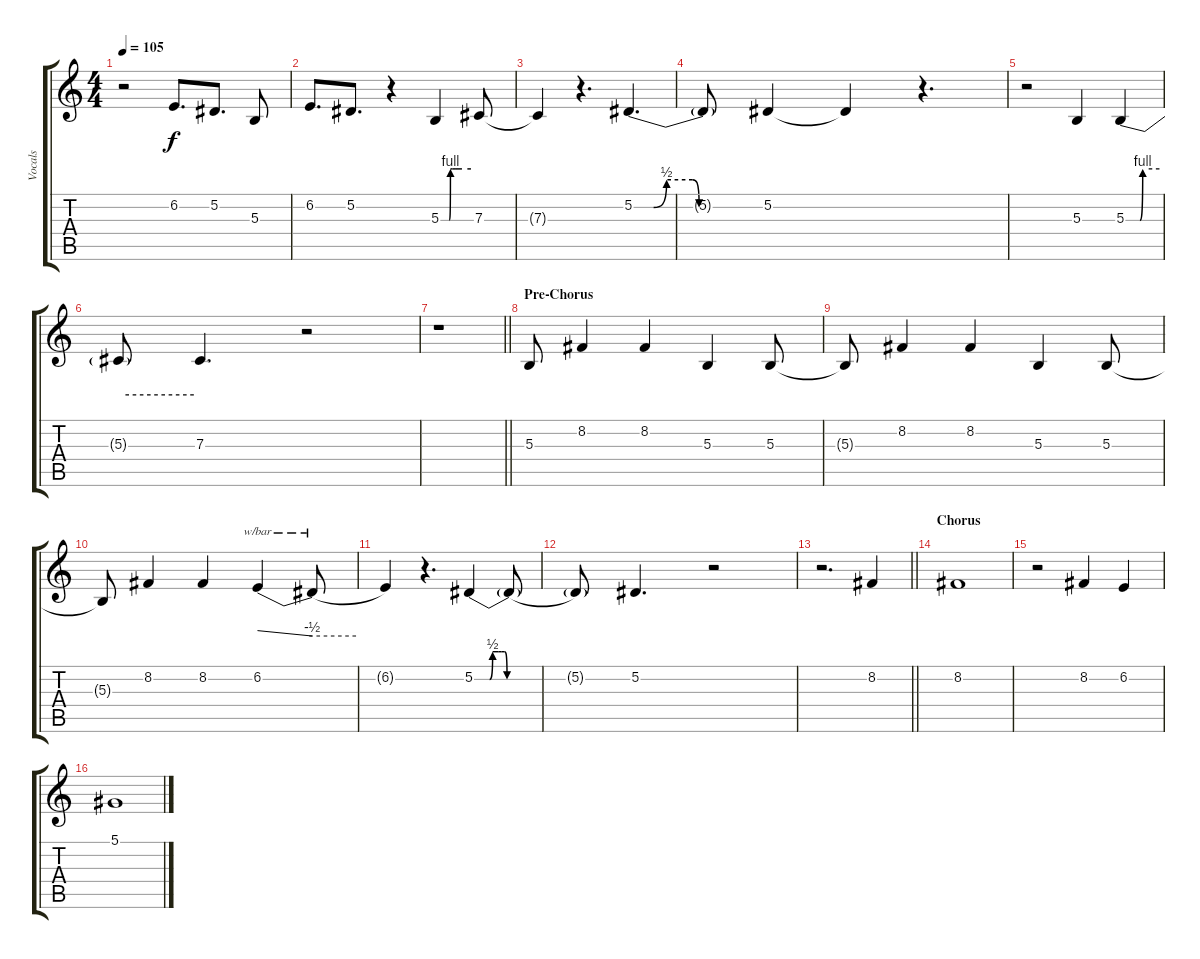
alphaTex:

\track ("Vocals" "Vocals") {instrument lead1square}
\staff {score tabs}
\tuning (Eb4 Bb3 Gb3 Db3 Ab2 Eb2) {hide}
\ts (4 4)
\tempo 105
\clef g2
\ks c
r.2{dy f} 6.2.8{d} 5.2.8{d} 5.3.8 |
6.2.8{d} 5.2.8{d} r.4 5.3{be (custom 0 0 6 0 10 0 12 0 17 0 19 4 23 4 30 4 42 4 60 4)}.4 7.3.8 |
7.3{t}.4 r.4{d} 5.2{be (custom 0 0 9 0 15 2 27 2 30 0 60 0)}.4{d} |
5.2{t}.8 5.2.4 5.2{t}.4 r.4{d} |
r.2 5.3.4 5.3{be (custom 0 0 25 0 30 4 60 4)}.4 |
5.3{be (hold 0 4 60 4) t}.8 7.3.4{d} r.2 |
\barLineRight lightlight
r.1 |
\section ("" "Pre-Chorus")
5.3.8 8.2.4 8.2.4 5.3.4 5.3.8 |
5.3{t}.8 8.2.4 8.2.4 5.3.4 5.3.8 |
5.3{t}.8 8.2.4 8.2.4 6.2.4{tbe (dive default 0 0 60 -2)} 6.2{t}.8{tbe (hold default 0 -2 60 -2)} |
6.2{t}.4 r.4{d} 5.2{be (custom 0 0 25 0 30 2 40 2 45 2 50 2 54 0 60 0)}.4 5.2{be (hold 0 0 60 0) t}.8 |
5.2{t}.8 5.2.4{d} r.2 |
\barLineRight lightlight
r.2{d} 8.2.4 |
\section ("" "Chorus")
8.2.1 |
r.2 8.2.4 6.2.4 |
5.1.1
